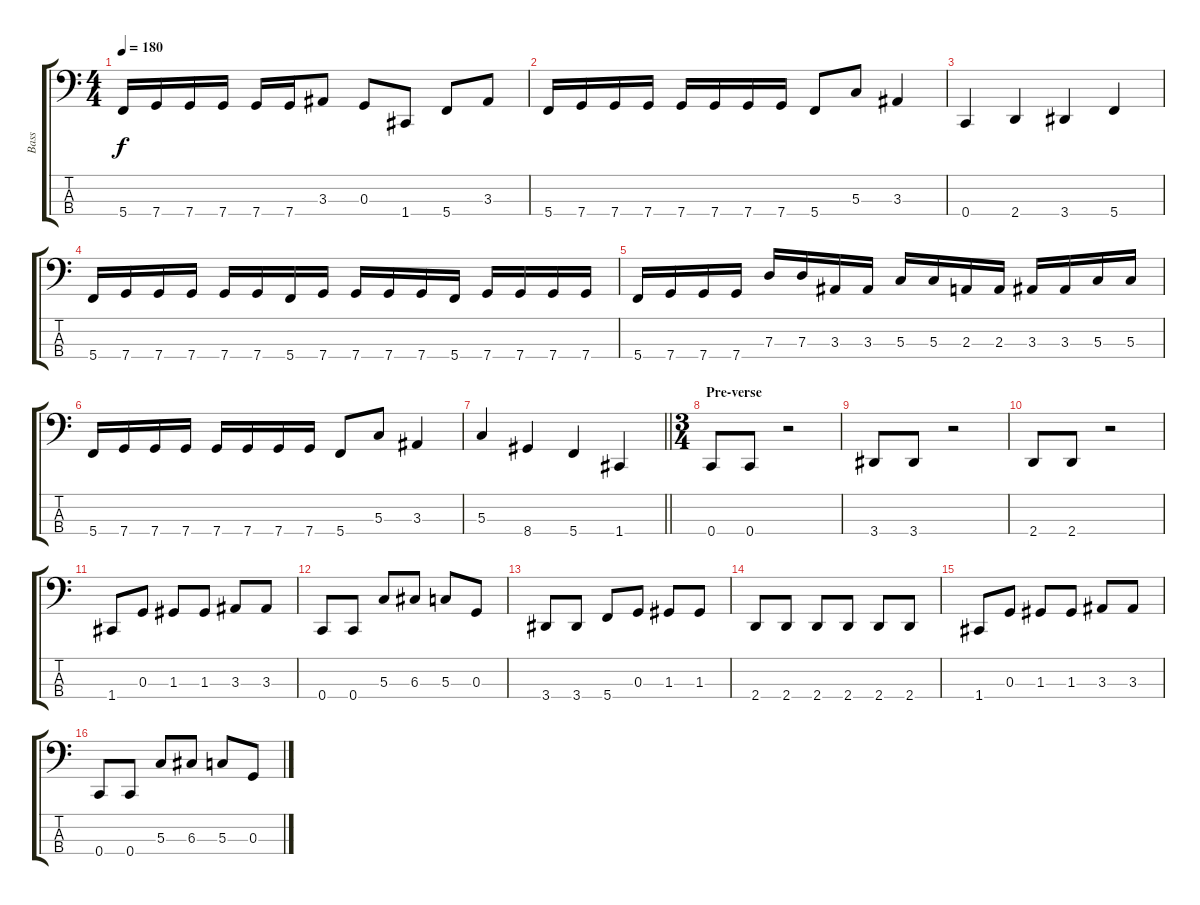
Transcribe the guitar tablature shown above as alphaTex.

\track ("Bass" "Bass") {instrument electricbasspick}
\staff {score tabs}
\tuning (F2 C2 G1 C1) {hide}
\ts (4 4)
\tempo 180
\clef f4
\ks c
5.4.16{dy f} 7.4.16 7.4.16 7.4.16 7.4.16 7.4.16 3.3.8 0.3.8 1.4.8 5.4.8 3.3.8 |
5.4.16 7.4.16 7.4.16 7.4.16 7.4.16 7.4.16 7.4.16 7.4.16 5.4.8 5.3.8 3.3.4 |
0.4.4 2.4.4 3.4.4 5.4.4 |
5.4.16 7.4.16 7.4.16 7.4.16 7.4.16 7.4.16 5.4.16 7.4.16 7.4.16 7.4.16 7.4.16 5.4.16 7.4.16 7.4.16 7.4.16 7.4.16 |
5.4.16 7.4.16 7.4.16 7.4.16 7.3.16 7.3.16 3.3.16 3.3.16 5.3.16 5.3.16 2.3.16 2.3.16 3.3.16 3.3.16 5.3.16 5.3.16 |
5.4.16 7.4.16 7.4.16 7.4.16 7.4.16 7.4.16 7.4.16 7.4.16 5.4.8 5.3.8 3.3.4 |
\barLineRight lightlight
5.3.4 8.4.4 5.4.4 1.4.4 |
\ts (3 4)
\section ("" "Pre-verse")
0.4.8 0.4.8 r.2 |
3.4.8 3.4.8 r.2 |
2.4.8 2.4.8 r.2 |
1.4.8 0.3.8 1.3.8 1.3.8 3.3.8 3.3.8 |
0.4.8 0.4.8 5.3.8 6.3.8 5.3.8 0.3.8 |
3.4.8 3.4.8 5.4.8 0.3.8 1.3.8 1.3.8 |
2.4.8 2.4.8 2.4.8 2.4.8 2.4.8 2.4.8 |
1.4.8 0.3.8 1.3.8 1.3.8 3.3.8 3.3.8 |
0.4.8 0.4.8 5.3.8 6.3.8 5.3.8 0.3.8
